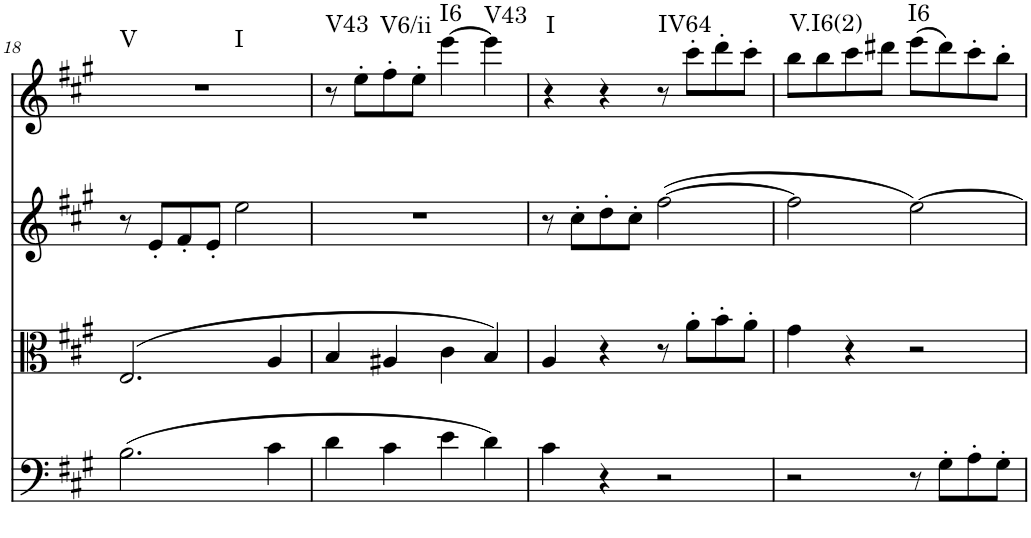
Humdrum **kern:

**kern	**kern	**kern	**kern	**harte
*part4	*part3	*part2	*part1	*part1
*staff4	*staff3	*staff2	*staff1	*
*I"Violoncello	*I"Viola	*I"Violin 2	*I"Violin 1	*
*I'Vc	*I'Vla	*I'Vln	*I'Vln	*
!!LO:PB:g=z
*clefF4	*clefC3	*clefG2	*clefG2	*
*k[f#c#g#]	*k[f#c#g#]	*k[f#c#g#]	*k[f#c#g#]	*
*A:	*A:	*A:	*A:	*
*M2/2	*M2/2	*M2/2	*M2/2	*
*met(c|)	*met(c|)	*met(c|)	*met(c|)	*
=18	=18	=18	=18	=18
!	!	!	!	!LO:H:n=1:kt=V
!	!	!	!	!LO:H:n=2:kt=I
(2.B\	(2.E/	8r	1r	N N
.	.	8e'/L	.	.
.	.	8f#'/	.	.
.	.	8e'/J	.	.
.	.	2ee\	.	.
4c#\	4A/	.	.	.
=19	=19	=19	=19	=19
!	!	!	!	!LO:H:kt=V43
4d\	4B/	1r	8r	N
.	.	.	8ee'\L	.
!	!	!	!	!LO:H:kt=V6/ii
4c#\	4A#X/	.	8ff#'\	N
.	.	.	8ee'\J	.
!	!	!	!	!LO:H:kt=I6
4e\	4c#\	.	[4eee\	N
!	!	!	!	!LO:H:kt=V43
4d\)	4B/)	.	4eee\]	N
=20	=20	=20	=20	=20
!	!	!	!	!LO:H:kt=I
4c#\	4A/	8r	4r	N
.	.	8cc#'\L	.	.
4r	4r	8dd'\	4r	.
.	.	8cc#'\J	.	.
!	!	!	!	!LO:H:kt=IV64
2r	8r	([2ff#\	8r	N
.	8a'\L	.	8ccc#'\L	.
.	8b'\	.	8ddd'\	.
.	8a'\J	.	8ccc#'\J	.
=21	=21	=21	=21	=21
!	!	!	!	!LO:H:kt=V.I6(2)
2r	4g#\	2ff#\]	8bb\L	N
.	.	.	8bb\	.
.	4r	.	8ccc#\	.
.	.	.	8ddd#X\J	.
!	!	!	!	!LO:H:kt=I6
8r	2r	[2ee\)	(8eee\L	N
8G#'\L	.	.	8ddd#\)	.
8A'\	.	.	8ccc#'\	.
8G#'\J	.	.	8bb'\J	.
=	=	=	=	=
*-	*-	*-	*-	*-
